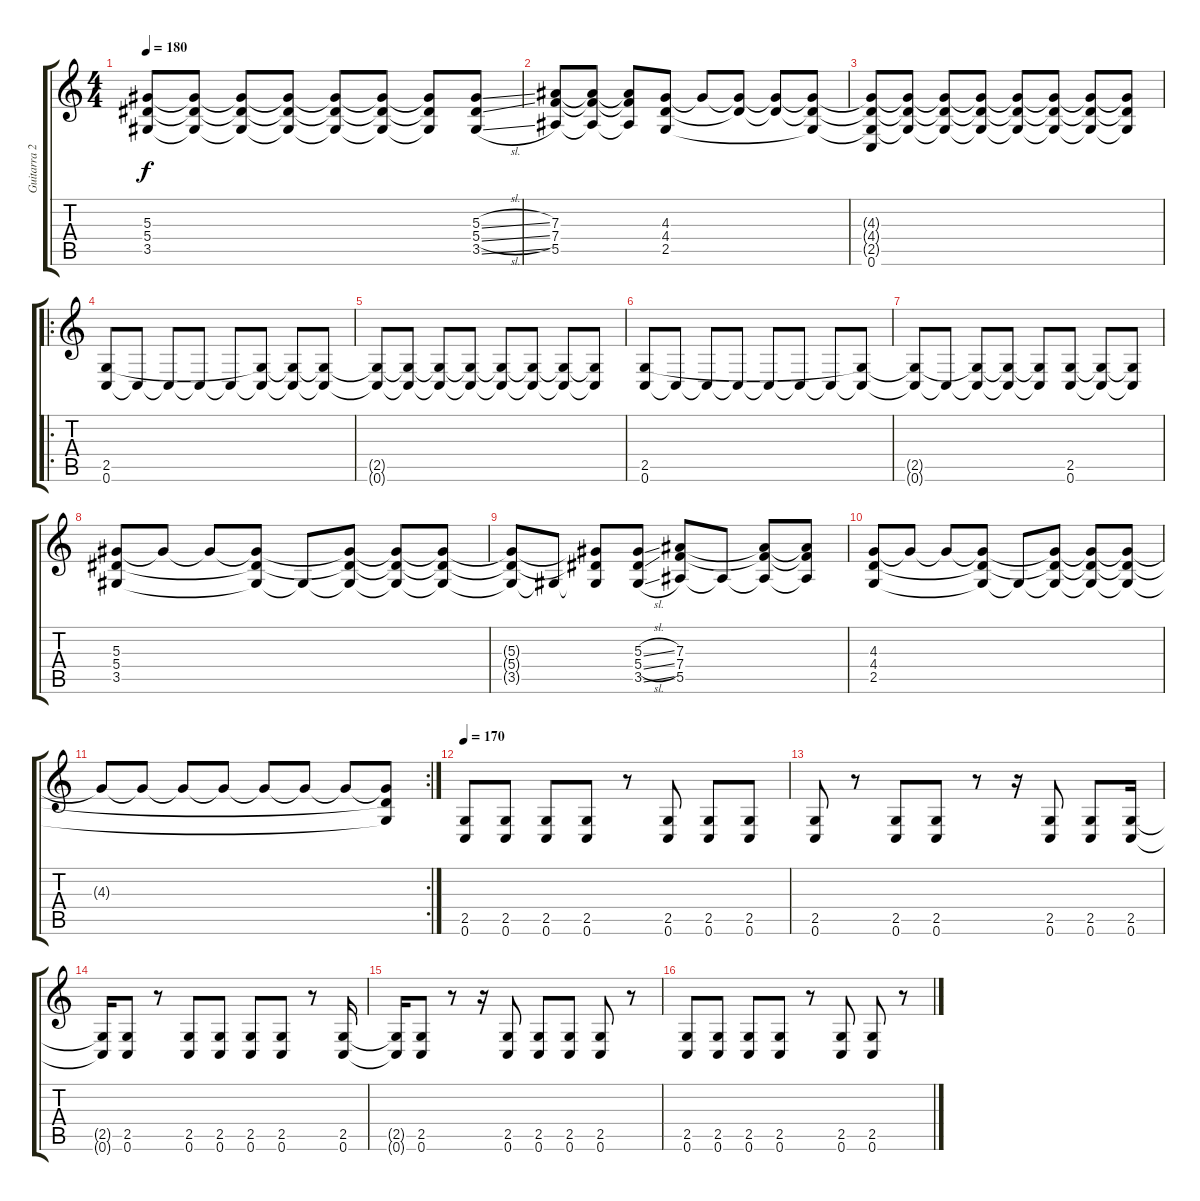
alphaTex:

\track ("Guitarra 2" "Guitarra 2") {instrument distortionguitar}
\staff {score tabs}
\tuning (C4 G3 Eb3 Bb2 F2 C2) {hide}
\ts (4 4)
\tempo 180
\clef g2
\ks c
(5.3{t} 5.4{t} 3.5{t}).8{dy f} (5.3{t} 5.4{t} 3.5{t}).8 (5.3{t} 5.4{t} 3.5{t}).8 (5.3{t} 5.4{t} 3.5{t}).8 (5.3{t} 5.4{t} 3.5{t}).8 (5.3{t} 5.4{t} 3.5{t}).8 (5.3{t} 5.4{t} 3.5{t}).8 (5.3{sl} 5.4{sl} 3.5{sl}).8 |
(7.3 7.4 5.5).8 (7.3{t} 7.4{t} 5.5{t}).8 (7.3{t} 7.4{t} 5.5{t}).8 (4.3 4.4 2.5).8 4.3{t}.8 (4.3{t} 4.4{t}).8 (4.3{t} 4.4{t}).8 (4.3{t} 4.4{t} 2.5{t}).8 |
(4.3{t} 4.4{t} 2.5{t} 0.6{t}).8 (4.3{t} 4.4{t} 2.5{t}).8 (4.3{t} 4.4{t} 2.5{t}).8 (4.3{t} 4.4{t} 2.5{t}).8 (4.3{t} 4.4{t} 2.5{t}).8 (4.3{t} 4.4{t} 2.5{t}).8 (4.3{t} 4.4{t} 2.5{t}).8 (4.3{t} 4.4{t} 2.5{t}).8 |
\ro
(2.5 0.6).8{volume 10} 0.6{t}.8 0.6{t}.8 0.6{t}.8 0.6{t}.8 (2.5{t} 0.6{t}).8 (2.5{t} 0.6{t}).8 (2.5{t} 0.6{t}).8 |
(2.5{t} 0.6{t}).8 (2.5{t} 0.6{t}).8 (2.5{t} 0.6{t}).8 (2.5{t} 0.6{t}).8 (2.5{t} 0.6{t}).8 (2.5{t} 0.6{t}).8 (2.5{t} 0.6{t}).8 (2.5{t} 0.6{t}).8 |
(2.5 0.6).8 0.6{t}.8 0.6{t}.8 0.6{t}.8 0.6{t}.8 0.6{t}.8 0.6{t}.8 (2.5{t} 0.6{t}).8 |
(2.5{t} 0.6{t}).8 0.6{t}.8 (2.5{t} 0.6{t}).8 (2.5{t} 0.6{t}).8 (2.5{t} 0.6{t}).8 (2.5 0.6).8 (2.5{t} 0.6{t}).8 (2.5{t} 0.6{t}).8 |
(5.3 5.4 3.5).8 5.3{t}.8 5.3{t}.8 (5.3{t} 5.4{t} 3.5{t}).8 3.5{t}.8 (5.3{t} 5.4{t} 3.5{t}).8 (5.3{t} 5.4{t} 3.5{t}).8 (5.3{t} 5.4{t} 3.5{t}).8 |
(5.3{t} 5.4{t} 3.5{t}).8 3.5{t}.8 (5.3{t} 5.4{t} 3.5{t}).8 (5.3{sl} 5.4{sl} 3.5{sl}).8 (7.3 7.4 5.5).8 5.5{t}.8 (7.3{t} 7.4{t} 5.5{t}).8 (7.3{t} 7.4{t} 5.5{t}).8 |
(4.3 4.4 2.5).8 4.3{t}.8 4.3{t}.8 (4.3{t} 4.4{t} 2.5{t}).8 2.5{t}.8 (4.3{t} 4.4{t} 2.5{t}).8 (4.3{t} 4.4{t} 2.5{t}).8 (4.3{t} 4.4{t} 2.5{t}).8 |
\rc 2
4.3{t}.8 4.3{t}.8 4.3{t}.8 4.3{t}.8 4.3{t}.8 4.3{t}.8 4.3{t}.8 (4.3{t} 4.4{t} 2.5{t}).8 |
\section ("" "")
\tempo 170
(2.5 0.6).8{volume 14} (2.5 0.6).8 (2.5 0.6).8 (2.5 0.6).8 r.8 (2.5 0.6).8 (2.5 0.6).8 (2.5 0.6).8 |
(2.5 0.6).8 r.8 (2.5 0.6).8 (2.5 0.6).8 r.8 r.16 (2.5 0.6).8 (2.5 0.6).8 (2.5 0.6).16 |
(2.5{t} 0.6{t}).16 (2.5 0.6).8 r.8 (2.5 0.6).8 (2.5 0.6).8 (2.5 0.6).8 (2.5 0.6).8 r.8 (2.5 0.6).16 |
(2.5{t} 0.6{t}).16 (2.5 0.6).8 r.8 r.16 (2.5 0.6).8 (2.5 0.6).8 (2.5 0.6).8 (2.5 0.6).8 r.8 |
(2.5 0.6).8 (2.5 0.6).8 (2.5 0.6).8 (2.5 0.6).8 r.8 (2.5 0.6).8 (2.5 0.6).8 r.8
